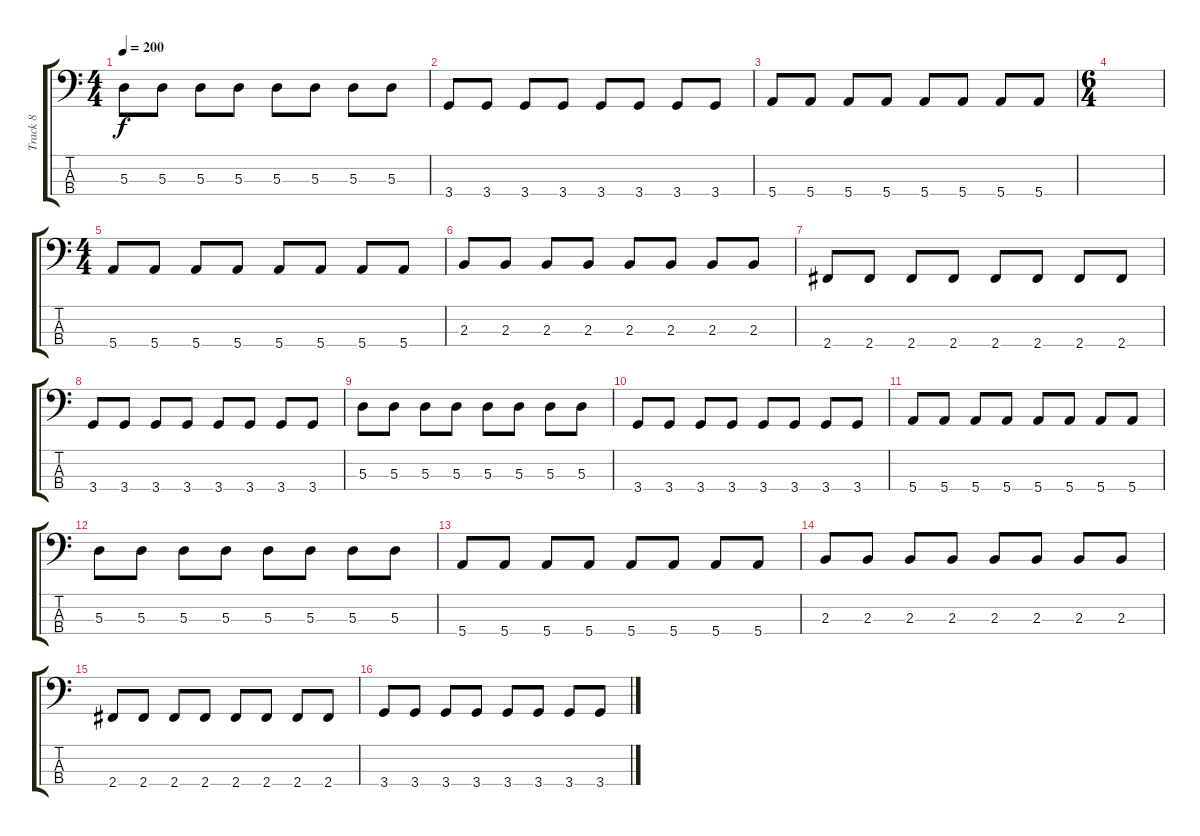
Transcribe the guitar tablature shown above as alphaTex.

\track ("Track 8" "Track 8") {instrument electricbassfinger}
\staff {score tabs}
\tuning (G2 D2 A1 E1) {hide}
\ts (4 4)
\tempo 200
\clef f4
\ks c
5.3.8{dy f} 5.3.8 5.3.8 5.3.8 5.3.8 5.3.8 5.3.8 5.3.8 |
3.4.8 3.4.8 3.4.8 3.4.8 3.4.8 3.4.8 3.4.8 3.4.8 |
5.4.8 5.4.8 5.4.8 5.4.8 5.4.8 5.4.8 5.4.8 5.4.8 |
\ts (6 4)
|
\ts (4 4)
5.4.8 5.4.8 5.4.8 5.4.8 5.4.8 5.4.8 5.4.8 5.4.8 |
2.3.8 2.3.8 2.3.8 2.3.8 2.3.8 2.3.8 2.3.8 2.3.8 |
2.4.8 2.4.8 2.4.8 2.4.8 2.4.8 2.4.8 2.4.8 2.4.8 |
3.4.8 3.4.8 3.4.8 3.4.8 3.4.8 3.4.8 3.4.8 3.4.8 |
5.3.8 5.3.8 5.3.8 5.3.8 5.3.8 5.3.8 5.3.8 5.3.8 |
3.4.8 3.4.8 3.4.8 3.4.8 3.4.8 3.4.8 3.4.8 3.4.8 |
5.4.8 5.4.8 5.4.8 5.4.8 5.4.8 5.4.8 5.4.8 5.4.8 |
5.3.8 5.3.8 5.3.8 5.3.8 5.3.8 5.3.8 5.3.8 5.3.8 |
5.4.8 5.4.8 5.4.8 5.4.8 5.4.8 5.4.8 5.4.8 5.4.8 |
2.3.8 2.3.8 2.3.8 2.3.8 2.3.8 2.3.8 2.3.8 2.3.8 |
2.4.8 2.4.8 2.4.8 2.4.8 2.4.8 2.4.8 2.4.8 2.4.8 |
3.4.8 3.4.8 3.4.8 3.4.8 3.4.8 3.4.8 3.4.8 3.4.8
